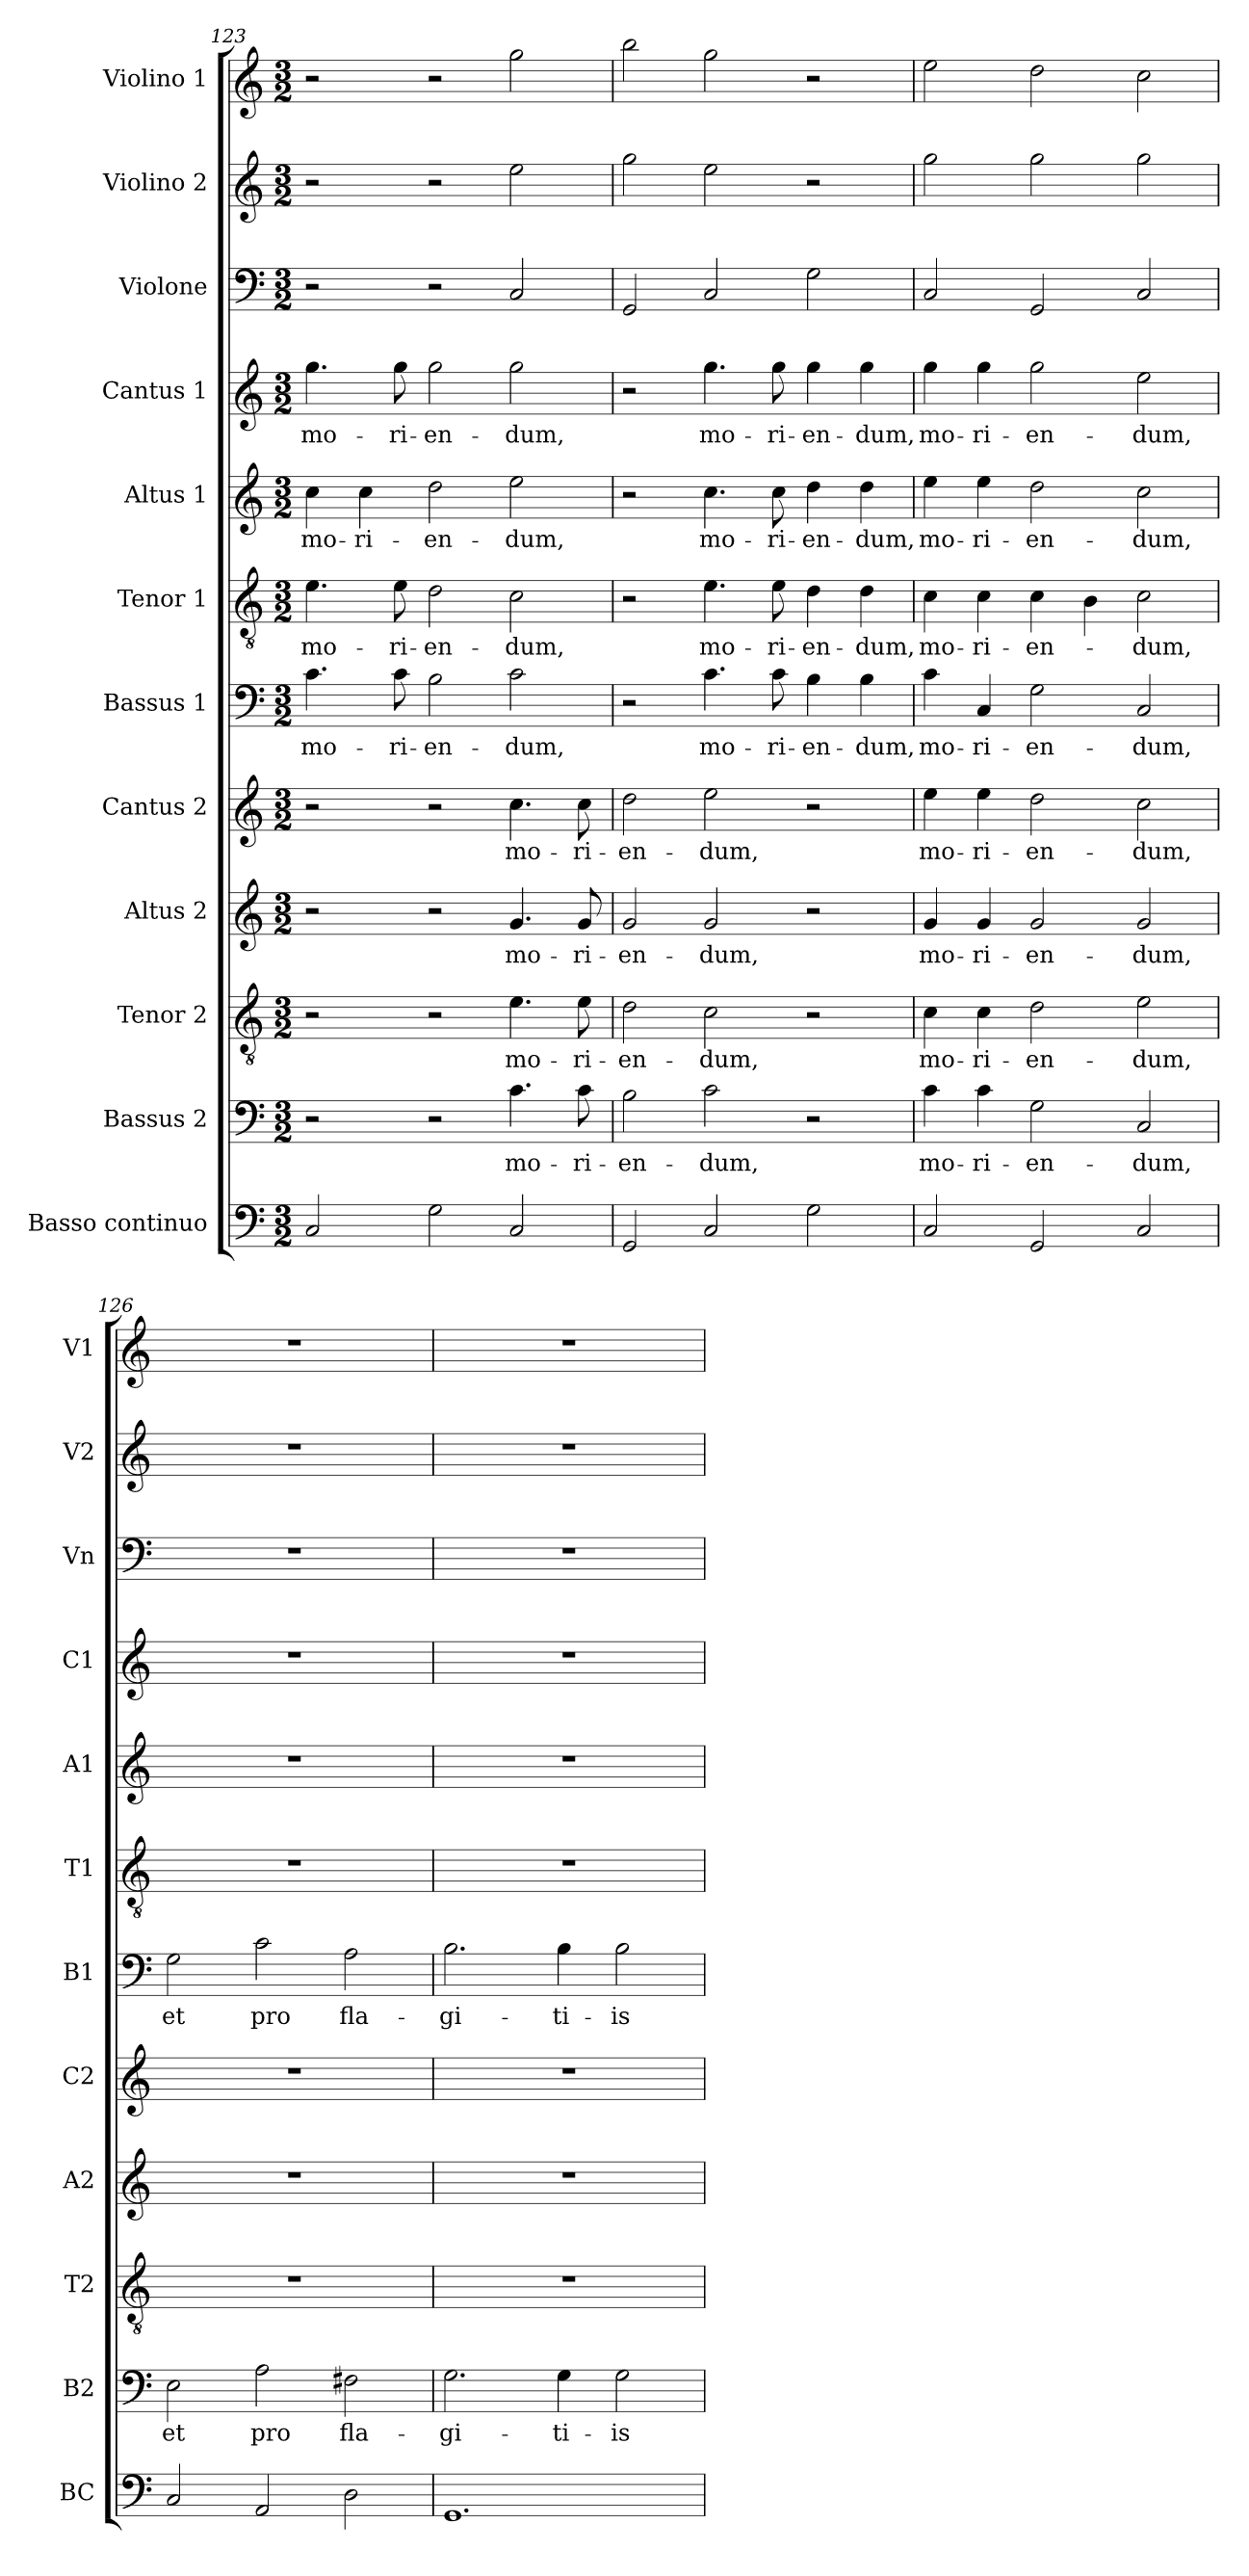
**kern	**kern	**text	**kern	**text	**kern	**text	**kern	**text	**kern	**text	**kern	**text	**kern	**text	**kern	**text	**kern	**kern	**kern
*part12	*part11	*part11	*part10	*part10	*part9	*part9	*part8	*part8	*part7	*part7	*part6	*part6	*part5	*part5	*part4	*part4	*part3	*part2	*part1
*staff12	*staff11	*staff11	*staff10	*staff10	*staff9	*staff9	*staff8	*staff8	*staff7	*staff7	*staff6	*staff6	*staff5	*staff5	*staff4	*staff4	*staff3	*staff2	*staff1
*I"Basso continuo	*I"Bassus 2	*	*I"Tenor 2	*	*I"Altus 2	*	*I"Cantus 2	*	*I"Bassus 1	*	*I"Tenor 1	*	*I"Altus 1	*	*I"Cantus 1	*	*I"Violone	*I"Violino 2	*I"Violino 1
*I'BC	*I'B2	*	*I'T2	*	*I'A2	*	*I'C2	*	*I'B1	*	*I'T1	*	*I'A1	*	*I'C1	*	*I'Vn	*I'V2	*I'V1
*clefF4	*clefF4	*	*clefGv2	*	*clefG2	*	*clefG2	*	*clefF4	*	*clefGv2	*	*clefG2	*	*clefG2	*	*clefF4	*clefG2	*clefG2
*ITrd7c12	*	*	*	*	*	*	*	*	*	*	*	*	*	*	*	*	*ITrd7c12	*	*
*k[]	*k[]	*	*k[]	*	*k[]	*	*k[]	*	*k[]	*	*k[]	*	*k[]	*	*k[]	*	*k[]	*k[]	*k[]
*C:	*C:	*	*C:	*	*C:	*	*C:	*	*C:	*	*C:	*	*C:	*	*C:	*	*C:	*C:	*C:
*M3/2	*M3/2	*	*M3/2	*	*M3/2	*	*M3/2	*	*M3/2	*	*M3/2	*	*M3/2	*	*M3/2	*	*M3/2	*M3/2	*M3/2
=123	=123	=123	=123	=123	=123	=123	=123	=123	=123	=123	=123	=123	=123	=123	=123	=123	=123	=123	=123
!	!	!	!	!	!	!	!	!	!	!LO:LY:b	!	!LO:LY:b	!	!LO:LY:b	!	!LO:LY:b	!	!	!
2CC/	2r	.	2r	.	2r	.	2r	.	4.c\	mo-	4.e\	mo-	4cc\	mo-	4.gg\	mo-	2r	2r	2r
!	!	!	!	!	!	!	!	!	!	!	!	!	!	!LO:LY:b	!	!	!	!	!
.	.	.	.	.	.	.	.	.	.	.	.	.	4cc\	-ri-	.	.	.	.	.
!	!	!	!	!	!	!	!	!	!	!LO:LY:b	!	!LO:LY:b	!	!	!	!LO:LY:b	!	!	!
.	.	.	.	.	.	.	.	.	8c\	-ri-	8e\	-ri-	.	.	8gg\	-ri-	.	.	.
!	!	!	!	!	!	!	!	!	!	!LO:LY:b	!	!LO:LY:b	!	!LO:LY:b	!	!LO:LY:b	!	!	!
2GG\	2r	.	2r	.	2r	.	2r	.	2B\	-en-	2d\	-en-	2dd\	-en-	2gg\	-en-	2r	2r	2r
!	!	!LO:LY:b	!	!LO:LY:b	!	!LO:LY:b	!	!LO:LY:b	!	!LO:LY:b	!	!LO:LY:b	!	!LO:LY:b	!	!LO:LY:b	!	!	!
2CC/	4.c\	mo-	4.e\	mo-	4.g/	mo-	4.cc\	mo-	2c\	-dum,	2c\	-dum,	2ee\	-dum,	2gg\	-dum,	2CC/	2ee\	2gg\
!	!	!LO:LY:b	!	!LO:LY:b	!	!LO:LY:b	!	!LO:LY:b	!	!	!	!	!	!	!	!	!	!	!
.	8c\	-ri-	8e\	-ri-	8g/	-ri-	8cc\	-ri-	.	.	.	.	.	.	.	.	.	.	.
=124	=124	=124	=124	=124	=124	=124	=124	=124	=124	=124	=124	=124	=124	=124	=124	=124	=124	=124	=124
!	!	!LO:LY:b	!	!LO:LY:b	!	!LO:LY:b	!	!LO:LY:b	!	!	!	!	!	!	!	!	!	!	!
2GGG/	2B\	-en-	2d\	-en-	2g/	-en-	2dd\	-en-	2r	.	2r	.	2r	.	2r	.	2GGG/	2gg\	2bb\
!	!	!LO:LY:b	!	!LO:LY:b	!	!LO:LY:b	!	!LO:LY:b	!	!LO:LY:b	!	!LO:LY:b	!	!LO:LY:b	!	!LO:LY:b	!	!	!
2CC/	2c\	-dum,	2c\	-dum,	2g/	-dum,	2ee\	-dum,	4.c\	mo-	4.e\	mo-	4.cc\	mo-	4.gg\	mo-	2CC/	2ee\	2gg\
!	!	!	!	!	!	!	!	!	!	!LO:LY:b	!	!LO:LY:b	!	!LO:LY:b	!	!LO:LY:b	!	!	!
.	.	.	.	.	.	.	.	.	8c\	-ri-	8e\	-ri-	8cc\	-ri-	8gg\	-ri-	.	.	.
!	!	!	!	!	!	!	!	!	!	!LO:LY:b	!	!LO:LY:b	!	!LO:LY:b	!	!LO:LY:b	!	!	!
2GG\	2r	.	2r	.	2r	.	2r	.	4B\	-en-	4d\	-en-	4dd\	-en-	4gg\	-en-	2GG\	2r	2r
!	!	!	!	!	!	!	!	!	!	!LO:LY:b	!	!LO:LY:b	!	!LO:LY:b	!	!LO:LY:b	!	!	!
.	.	.	.	.	.	.	.	.	4B\	-dum,	4d\	-dum,	4dd\	-dum,	4gg\	-dum,	.	.	.
=125	=125	=125	=125	=125	=125	=125	=125	=125	=125	=125	=125	=125	=125	=125	=125	=125	=125	=125	=125
!	!	!LO:LY:b	!	!LO:LY:b	!	!LO:LY:b	!	!LO:LY:b	!	!LO:LY:b	!	!LO:LY:b	!	!LO:LY:b	!	!LO:LY:b	!	!	!
2CC/	4c\	mo-	4c\	mo-	4g/	mo-	4ee\	mo-	4c\	mo-	4c\	mo-	4ee\	mo-	4gg\	mo-	2CC/	2gg\	2ee\
!	!	!LO:LY:b	!	!LO:LY:b	!	!LO:LY:b	!	!LO:LY:b	!	!LO:LY:b	!	!LO:LY:b	!	!LO:LY:b	!	!LO:LY:b	!	!	!
.	4c\	-ri-	4c\	-ri-	4g/	-ri-	4ee\	-ri-	4C/	-ri-	4c\	-ri-	4ee\	-ri-	4gg\	-ri-	.	.	.
!	!	!LO:LY:b	!	!LO:LY:b	!	!LO:LY:b	!	!LO:LY:b	!	!LO:LY:b	!	!LO:LY:b	!	!LO:LY:b	!	!LO:LY:b	!	!	!
2GGG/	2G\	-en-	2d\	-en-	2g/	-en-	2dd\	-en-	2G\	-en-	4c\	-en-	2dd\	-en-	2gg\	-en-	2GGG/	2gg\	2dd\
.	.	.	.	.	.	.	.	.	.	.	4B\	.	.	.	.	.	.	.	.
!	!	!LO:LY:b	!	!LO:LY:b	!	!LO:LY:b	!	!LO:LY:b	!	!LO:LY:b	!	!LO:LY:b	!	!LO:LY:b	!	!LO:LY:b	!	!	!
2CC/	2C/	-dum,	2e\	-dum,	2g/	-dum,	2cc\	-dum,	2C/	-dum,	2c\	-dum,	2cc\	-dum,	2ee\	-dum,	2CC/	2gg\	2cc\
!!LO:PB:g=z
=126	=126	=126	=126	=126	=126	=126	=126	=126	=126	=126	=126	=126	=126	=126	=126	=126	=126	=126	=126
!	!	!LO:LY:b	!	!	!	!	!	!	!	!LO:LY:b	!	!	!	!	!	!	!	!	!
2CC/	2E\	et	1.r	.	1.r	.	1.r	.	2G\	et	1.r	.	1.r	.	1.r	.	1.r	1.r	1.r
!	!	!LO:LY:b	!	!	!	!	!	!	!	!LO:LY:b	!	!	!	!	!	!	!	!	!
2AAA/	2A\	pro	.	.	.	.	.	.	2c\	pro	.	.	.	.	.	.	.	.	.
!	!	!LO:LY:b	!	!	!	!	!	!	!	!LO:LY:b	!	!	!	!	!	!	!	!	!
2DD\	2F#X\	fla-	.	.	.	.	.	.	2A\	fla-	.	.	.	.	.	.	.	.	.
=127	=127	=127	=127	=127	=127	=127	=127	=127	=127	=127	=127	=127	=127	=127	=127	=127	=127	=127	=127
!	!	!LO:LY:b	!	!	!	!	!	!	!	!LO:LY:b	!	!	!	!	!	!	!	!	!
1.GGG	2.G\	-gi-	1.r	.	1.r	.	1.r	.	2.B\	-gi-	1.r	.	1.r	.	1.r	.	1.r	1.r	1.r
!	!	!LO:LY:b	!	!	!	!	!	!	!	!LO:LY:b	!	!	!	!	!	!	!	!	!
.	4G\	-ti-	.	.	.	.	.	.	4B\	-ti-	.	.	.	.	.	.	.	.	.
!	!	!LO:LY:b	!	!	!	!	!	!	!	!LO:LY:b	!	!	!	!	!	!	!	!	!
.	2G\	-is	.	.	.	.	.	.	2B\	-is	.	.	.	.	.	.	.	.	.
=	=	=	=	=	=	=	=	=	=	=	=	=	=	=	=	=	=	=	=
*-	*-	*-	*-	*-	*-	*-	*-	*-	*-	*-	*-	*-	*-	*-	*-	*-	*-	*-	*-
